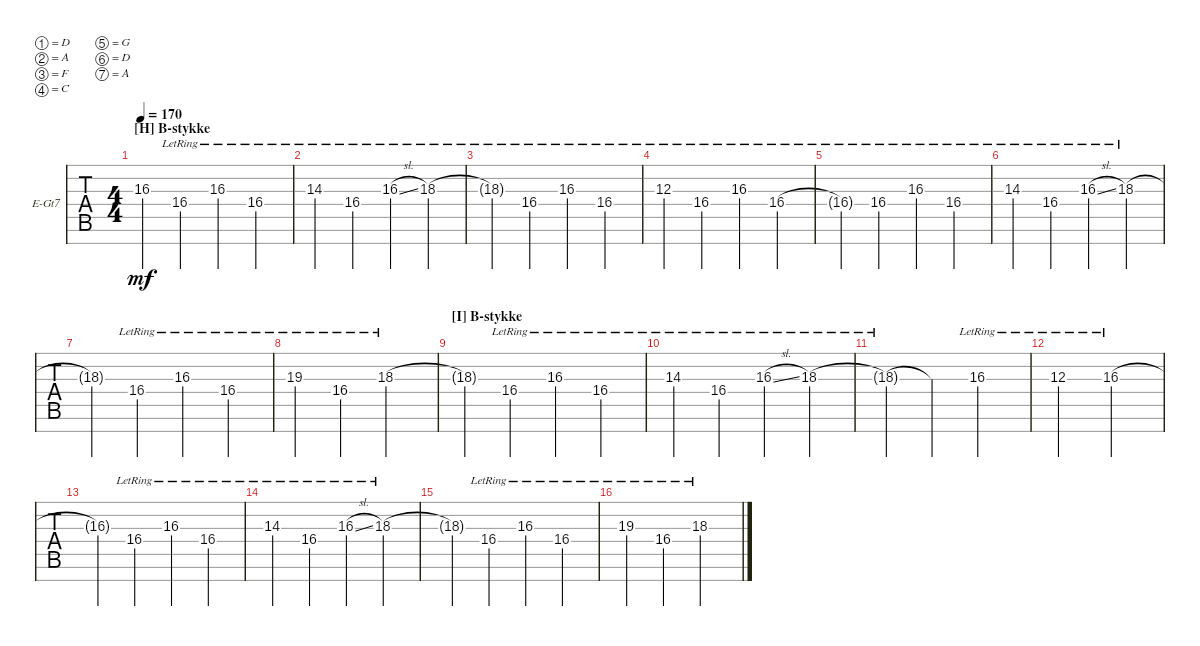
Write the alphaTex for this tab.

\defaultSystemsLayout 4
\bracketExtendMode groupsimilarinstruments
\firstSystemTrackNameOrientation horizontal
\otherSystemsTrackNameOrientation horizontal
\track ("Guitar 3 (Clean)" "E-Gt7") {instrument electricguitarclean}
\staff {tabs}
\tuning (D4 A3 F3 C3 G2 D2 A1)
\ts (4 4)
\section ("H" "B-stykke")
\tempo 170
\clef g2
\ks c
16.3{t}.4{dy mf} 16.4{lr}.4 16.3{lr}.4 16.4{lr}.4 |
14.3{lr}.4 16.4{lr}.4 16.3{sl lr}.4 18.3{lr}.4 |
18.3{lr t}.4 16.4{lr}.4 16.3{lr}.4 16.4{lr}.4 |
12.3{lr}.4 16.4{lr}.4 16.3{lr}.4 16.4{lr}.4 |
16.4{lr t}.4 16.4{lr}.4 16.3{lr}.4 16.4{lr}.4 |
14.3{lr}.4 16.4{lr}.4 16.3{sl lr}.4 18.3{lr}.4 |
18.3{t}.4 16.4{lr}.4 16.3{lr}.4 16.4{lr}.4 |
19.3{lr}.4 16.4{lr}.4 18.3{lr}.2 |
\section ("I" "B-stykke")
18.3{t}.4 16.4{lr}.4 16.3{lr}.4 16.4{lr}.4 |
14.3{lr}.4 16.4{lr}.4 16.3{sl lr}.4 18.3{lr}.4 |
18.3{lr t}.4 18.3{t}.4 16.3{lr}.2 |
12.3{lr}.2 16.3{lr}.2 |
16.3{t}.4 16.4{lr}.4 16.3{lr}.4 16.4{lr}.4 |
14.3{lr}.4 16.4{lr}.4 16.3{sl lr}.4 18.3{lr}.4 |
18.3{t}.4 16.4{lr}.4 16.3{lr}.4 16.4{lr}.4 |
19.3{lr}.4 16.4{lr}.4 18.3{lr}.2
